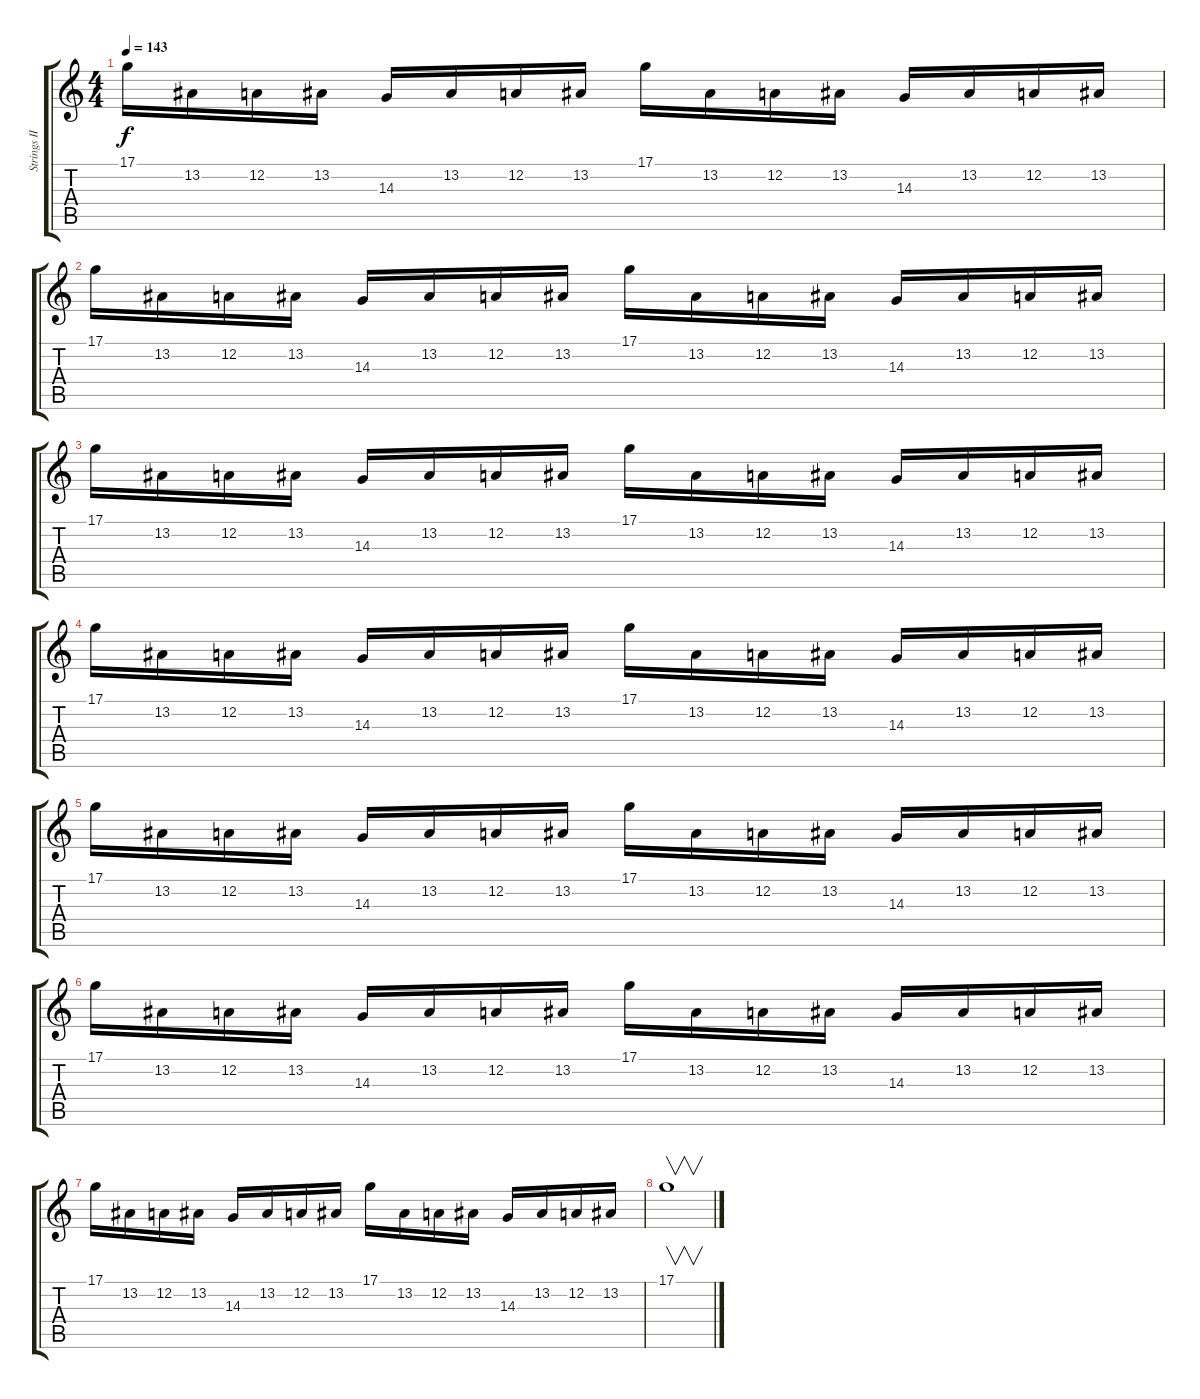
\track ("Strings II" "Strings II") {instrument stringensemble1}
\staff {score tabs}
\tuning (D4 A3 F3 C3 G2 D2) {hide}
\ts (4 4)
\tempo 143
\clef g2
\ks c
17.1.16{dy f} 13.2.16 12.2.16 13.2.16 14.3.16 13.2.16 12.2.16 13.2.16 17.1.16 13.2.16 12.2.16 13.2.16 14.3.16 13.2.16 12.2.16 13.2.16 |
17.1.16 13.2.16 12.2.16 13.2.16 14.3.16 13.2.16 12.2.16 13.2.16 17.1.16 13.2.16 12.2.16 13.2.16 14.3.16 13.2.16 12.2.16 13.2.16 |
17.1.16 13.2.16 12.2.16 13.2.16 14.3.16 13.2.16 12.2.16 13.2.16 17.1.16 13.2.16 12.2.16 13.2.16 14.3.16 13.2.16 12.2.16 13.2.16 |
17.1.16 13.2.16 12.2.16 13.2.16 14.3.16 13.2.16 12.2.16 13.2.16 17.1.16 13.2.16 12.2.16 13.2.16 14.3.16 13.2.16 12.2.16 13.2.16 |
17.1.16 13.2.16 12.2.16 13.2.16 14.3.16 13.2.16 12.2.16 13.2.16 17.1.16 13.2.16 12.2.16 13.2.16 14.3.16 13.2.16 12.2.16 13.2.16 |
17.1.16 13.2.16 12.2.16 13.2.16 14.3.16 13.2.16 12.2.16 13.2.16 17.1.16 13.2.16 12.2.16 13.2.16 14.3.16 13.2.16 12.2.16 13.2.16 |
17.1.16 13.2.16 12.2.16 13.2.16 14.3.16 13.2.16 12.2.16 13.2.16 17.1.16 13.2.16 12.2.16 13.2.16 14.3.16 13.2.16 12.2.16 13.2.16 |
17.1.1{v}
